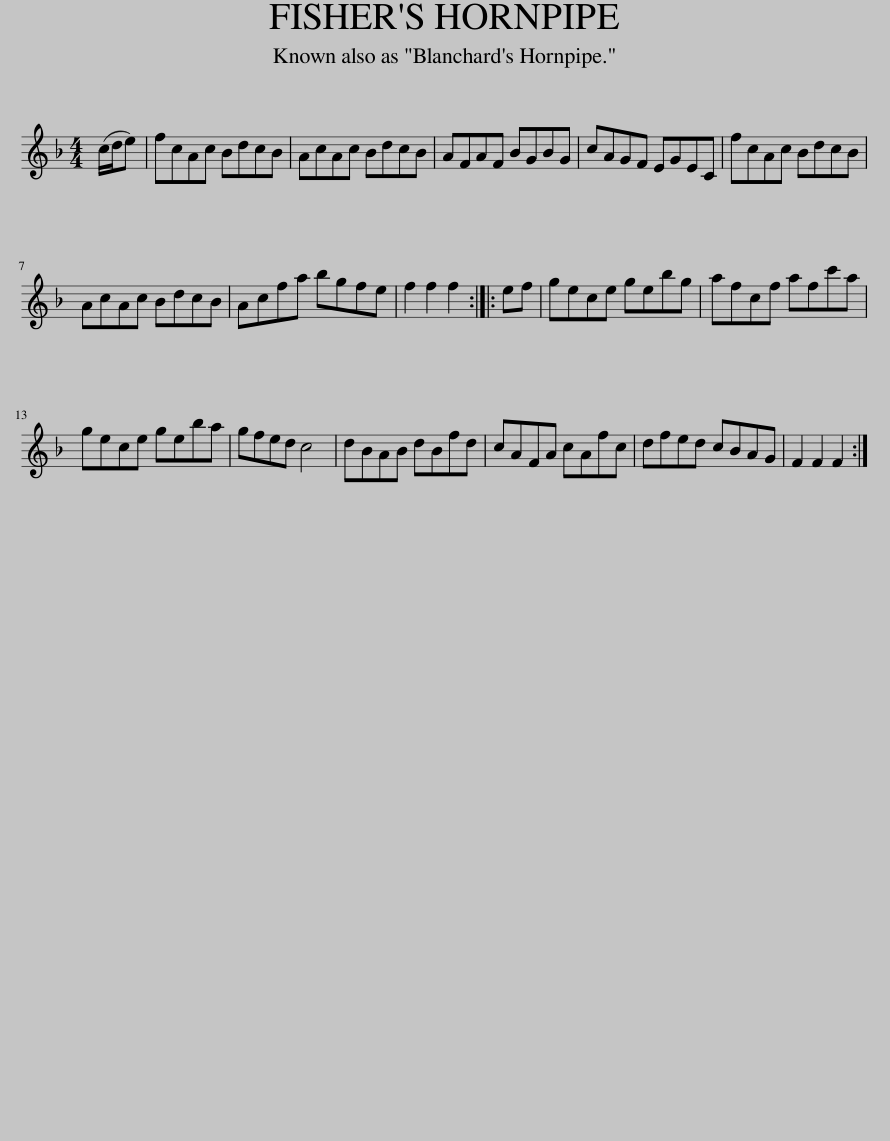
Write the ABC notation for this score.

X:1
L:1/8
M:4/4
I:linebreak $
K:F
V:1 treble
V:1
 (c/d/e) | fcAc BdcB | AcAc BdcB | AFAF BGBG | cAGF EGEC | %5
 fcAc BdcB |$ AcAc BdcB | Acfa bgfe | f2 f2 f2 :: ef | %10
 gece gebg | afcf afc'a |$ gece geba | gfed c4 | dBAB dBfd | %15
 cAFA cAfc | dfed cBAG | F2 F2 F2 :| %18
